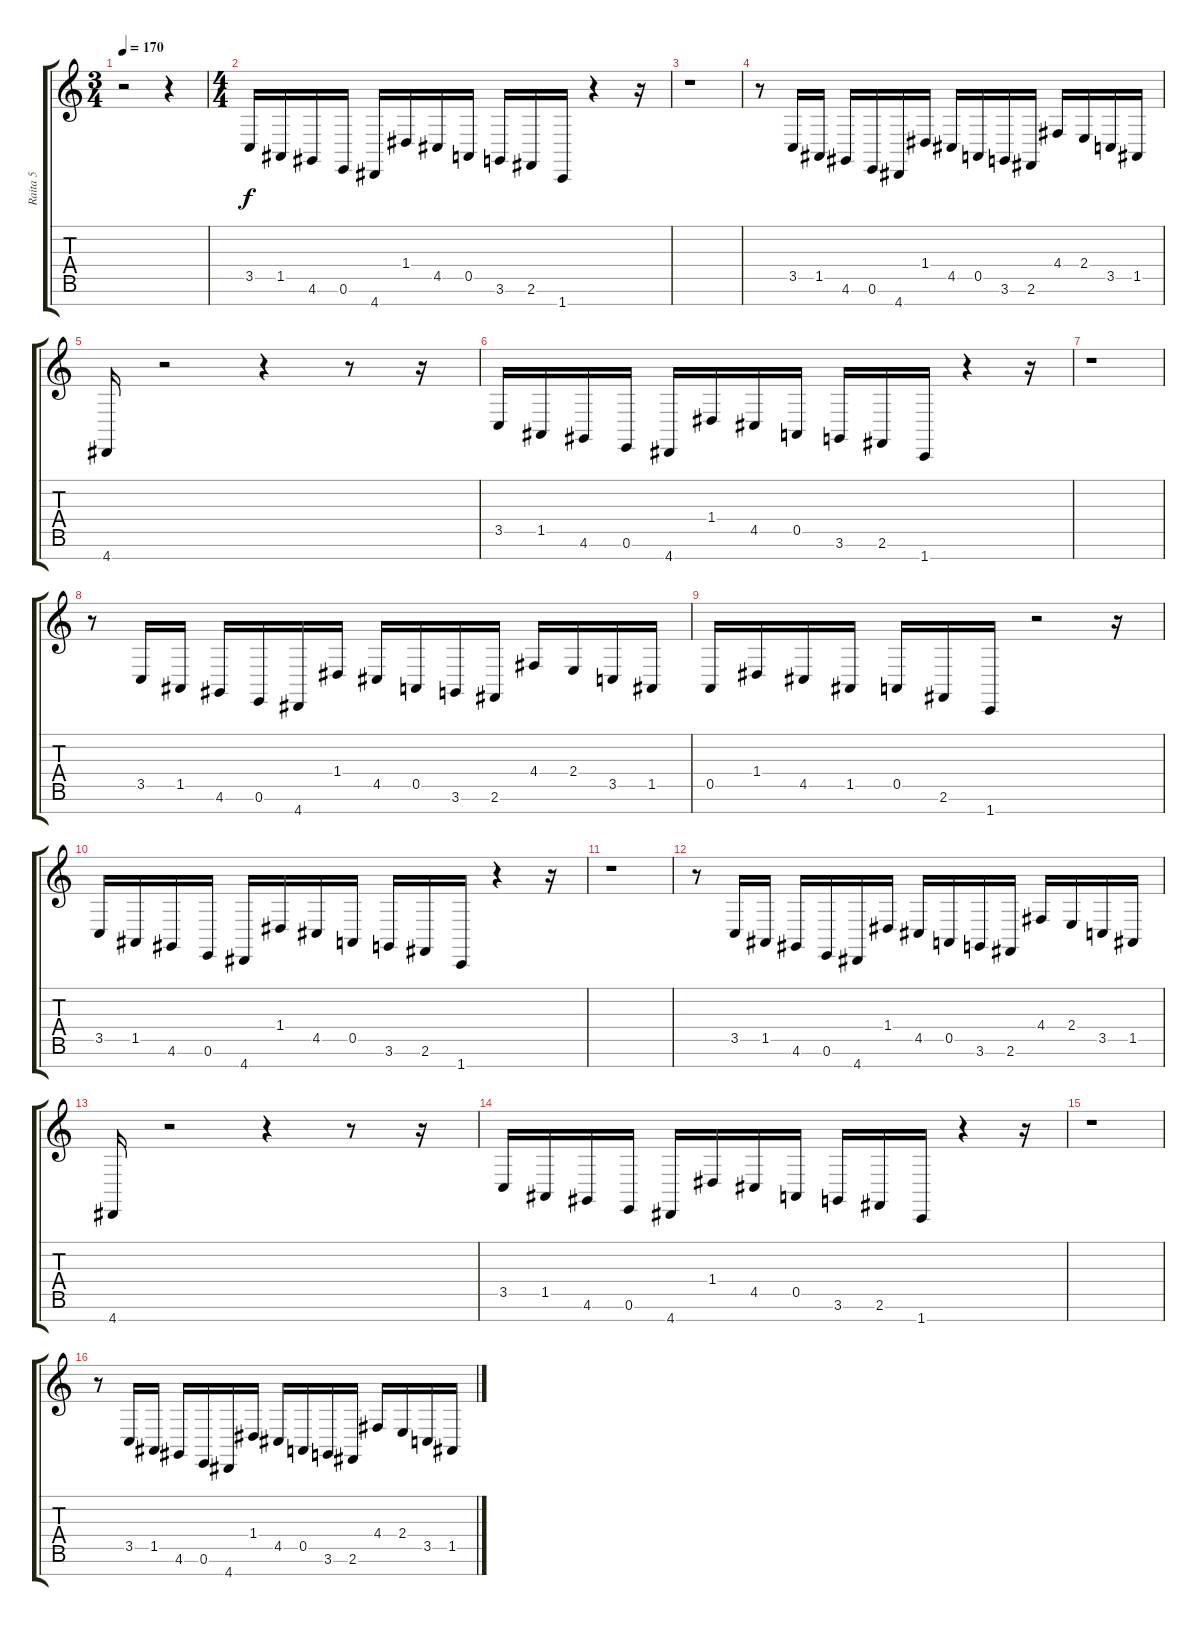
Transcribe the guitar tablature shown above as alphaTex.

\track ("Raita 5" "Raita 5") {instrument lead5charang}
\staff {score tabs}
\tuning (E4 B3 G3 D3 A2 E2 B1) {hide}
\ts (3 4)
\tempo 170
\clef g2
\ks c
r.2{dy f instrument lead5charang} r.4 |
\ts (4 4)
3.5.16 1.5.16 4.6.16 0.6.16 4.7.16 1.4.16 4.5.16 0.5.16 3.6.16 2.6.16 1.7.16 r.4 r.16 |
r.1 |
r.8 3.5.16 1.5.16 4.6.16 0.6.16 4.7.16 1.4.16 4.5.16 0.5.16 3.6.16 2.6.16 4.4.16 2.4.16 3.5.16 1.5.16 |
4.7.16 r.2 r.4 r.8 r.16 |
3.5.16 1.5.16 4.6.16 0.6.16 4.7.16 1.4.16 4.5.16 0.5.16 3.6.16 2.6.16 1.7.16 r.4 r.16 |
r.1 |
r.8 3.5.16 1.5.16 4.6.16 0.6.16 4.7.16 1.4.16 4.5.16 0.5.16 3.6.16 2.6.16 4.4.16 2.4.16 3.5.16 1.5.16 |
0.5.16 1.4.16 4.5.16 1.5.16 0.5.16 2.6.16 1.7.16 r.2 r.16 |
3.5.16 1.5.16 4.6.16 0.6.16 4.7.16 1.4.16 4.5.16 0.5.16 3.6.16 2.6.16 1.7.16 r.4 r.16 |
r.1 |
r.8 3.5.16 1.5.16 4.6.16 0.6.16 4.7.16 1.4.16 4.5.16 0.5.16 3.6.16 2.6.16 4.4.16 2.4.16 3.5.16 1.5.16 |
4.7.16 r.2 r.4 r.8 r.16 |
3.5.16 1.5.16 4.6.16 0.6.16 4.7.16 1.4.16 4.5.16 0.5.16 3.6.16 2.6.16 1.7.16 r.4 r.16 |
r.1 |
r.8 3.5.16 1.5.16 4.6.16 0.6.16 4.7.16 1.4.16 4.5.16 0.5.16 3.6.16 2.6.16 4.4.16 2.4.16 3.5.16 1.5.16
